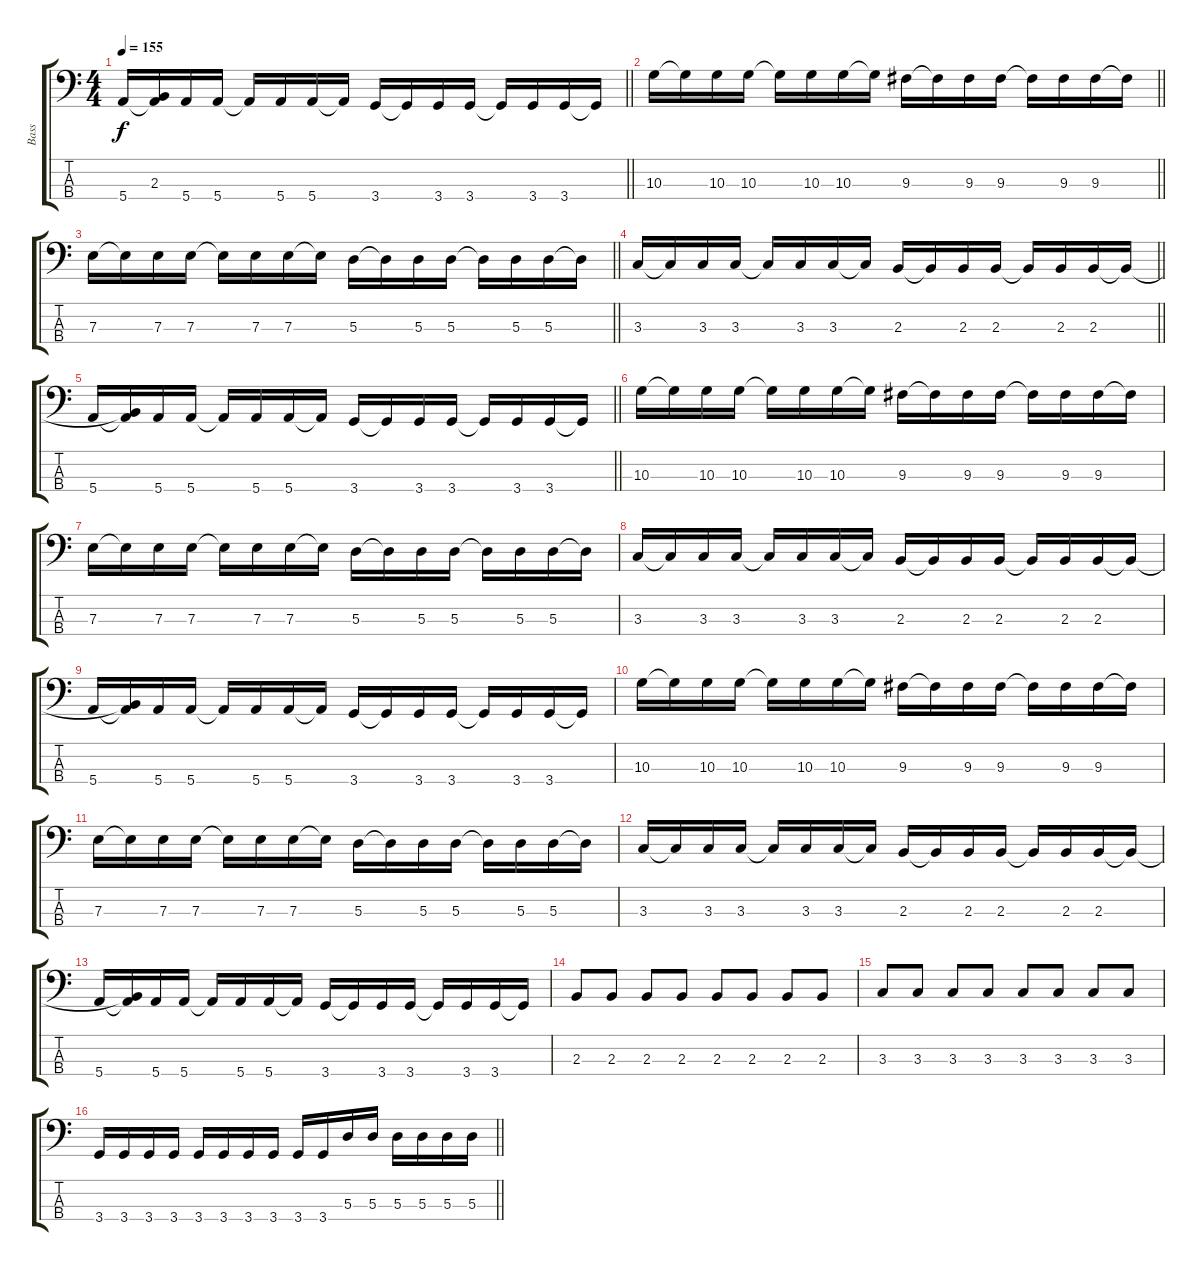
\track ("Bass" "Bass") {instrument electricbassfinger}
\staff {score tabs}
\tuning (G2 D2 A1 E1) {hide}
\ts (4 4)
\tempo 155
\clef f4
\barLineRight lightlight
\ks c
5.4.16{dy f} (2.3{t} 5.4{t}).16 5.4.16 5.4.16 5.4{t}.16 5.4.16 5.4.16 5.4{t}.16 3.4.16 3.4{t}.16 3.4.16 3.4.16 3.4{t}.16 3.4.16 3.4.16 3.4{t}.16 |
\barLineRight lightlight
10.3.16 10.3{t}.16 10.3.16 10.3.16 10.3{t}.16 10.3.16 10.3.16 10.3{t}.16 9.3.16 9.3{t}.16 9.3.16 9.3.16 9.3{t}.16 9.3.16 9.3.16 9.3{t}.16 |
\barLineRight lightlight
7.3.16 7.3{t}.16 7.3.16 7.3.16 7.3{t}.16 7.3.16 7.3.16 7.3{t}.16 5.3.16 5.3{t}.16 5.3.16 5.3.16 5.3{t}.16 5.3.16 5.3.16 5.3{t}.16 |
\barLineRight lightlight
3.3.16 3.3{t}.16 3.3.16 3.3.16 3.3{t}.16 3.3.16 3.3.16 3.3{t}.16 2.3.16 2.3{t}.16 2.3.16 2.3.16 2.3{t}.16 2.3.16 2.3.16 2.3{t}.16 |
\barLineRight lightlight
5.4.16 (2.3{t} 5.4{t}).16 5.4.16 5.4.16 5.4{t}.16 5.4.16 5.4.16 5.4{t}.16 3.4.16 3.4{t}.16 3.4.16 3.4.16 3.4{t}.16 3.4.16 3.4.16 3.4{t}.16 |
10.3.16 10.3{t}.16 10.3.16 10.3.16 10.3{t}.16 10.3.16 10.3.16 10.3{t}.16 9.3.16 9.3{t}.16 9.3.16 9.3.16 9.3{t}.16 9.3.16 9.3.16 9.3{t}.16 |
7.3.16 7.3{t}.16 7.3.16 7.3.16 7.3{t}.16 7.3.16 7.3.16 7.3{t}.16 5.3.16 5.3{t}.16 5.3.16 5.3.16 5.3{t}.16 5.3.16 5.3.16 5.3{t}.16 |
3.3.16 3.3{t}.16 3.3.16 3.3.16 3.3{t}.16 3.3.16 3.3.16 3.3{t}.16 2.3.16 2.3{t}.16 2.3.16 2.3.16 2.3{t}.16 2.3.16 2.3.16 2.3{t}.16 |
5.4.16 (2.3{t} 5.4{t}).16 5.4.16 5.4.16 5.4{t}.16 5.4.16 5.4.16 5.4{t}.16 3.4.16 3.4{t}.16 3.4.16 3.4.16 3.4{t}.16 3.4.16 3.4.16 3.4{t}.16 |
10.3.16 10.3{t}.16 10.3.16 10.3.16 10.3{t}.16 10.3.16 10.3.16 10.3{t}.16 9.3.16 9.3{t}.16 9.3.16 9.3.16 9.3{t}.16 9.3.16 9.3.16 9.3{t}.16 |
7.3.16 7.3{t}.16 7.3.16 7.3.16 7.3{t}.16 7.3.16 7.3.16 7.3{t}.16 5.3.16 5.3{t}.16 5.3.16 5.3.16 5.3{t}.16 5.3.16 5.3.16 5.3{t}.16 |
3.3.16 3.3{t}.16 3.3.16 3.3.16 3.3{t}.16 3.3.16 3.3.16 3.3{t}.16 2.3.16 2.3{t}.16 2.3.16 2.3.16 2.3{t}.16 2.3.16 2.3.16 2.3{t}.16 |
5.4.16 (2.3{t} 5.4{t}).16 5.4.16 5.4.16 5.4{t}.16 5.4.16 5.4.16 5.4{t}.16 3.4.16 3.4{t}.16 3.4.16 3.4.16 3.4{t}.16 3.4.16 3.4.16 3.4{t}.16 |
2.3.8 2.3.8 2.3.8 2.3.8 2.3.8 2.3.8 2.3.8 2.3.8 |
3.3.8 3.3.8 3.3.8 3.3.8 3.3.8 3.3.8 3.3.8 3.3.8 |
\barLineRight lightlight
3.4.16 3.4.16 3.4.16 3.4.16 3.4.16 3.4.16 3.4.16 3.4.16 3.4.16 3.4.16 5.3.16 5.3.16 5.3.16 5.3.16 5.3.16 5.3.16
